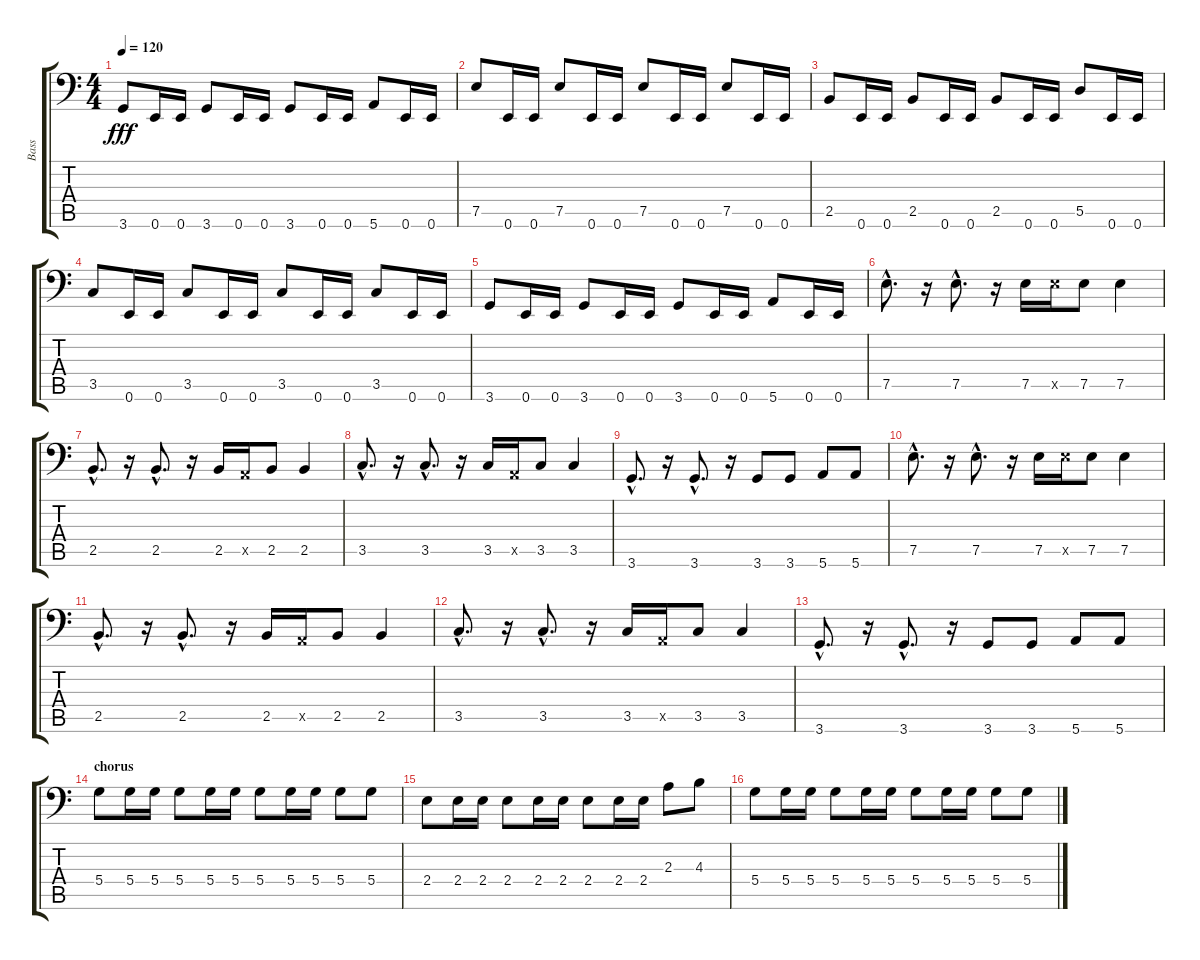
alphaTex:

\track ("Bass" "Bass") {instrument electricbassfinger}
\staff {score tabs}
\tuning (E3 B2 G2 D2 A1 E1) {hide}
\ts (4 4)
\tempo 120
\clef f4
\ks c
3.6.8{dy fff} 0.6.16 0.6.16 3.6.8 0.6.16 0.6.16 3.6.8 0.6.16 0.6.16 5.6.8 0.6.16 0.6.16 |
7.5.8 0.6.16 0.6.16 7.5.8 0.6.16 0.6.16 7.5.8 0.6.16 0.6.16 7.5.8 0.6.16 0.6.16 |
2.5.8 0.6.16 0.6.16 2.5.8 0.6.16 0.6.16 2.5.8 0.6.16 0.6.16 5.5.8 0.6.16 0.6.16 |
3.5.8 0.6.16 0.6.16 3.5.8 0.6.16 0.6.16 3.5.8 0.6.16 0.6.16 3.5.8 0.6.16 0.6.16 |
3.6.8 0.6.16 0.6.16 3.6.8 0.6.16 0.6.16 3.6.8 0.6.16 0.6.16 5.6.8 0.6.16 0.6.16 |
7.5{hac}.8{d} r.16 7.5{hac}.8{d} r.16 7.5.16 7.5{x}.16 7.5.8 7.5.4 |
2.5{hac}.8{d} r.16 2.5{hac}.8{d} r.16 2.5.16 0.5{x}.16 2.5.8 2.5.4 |
3.5{hac}.8{d} r.16 3.5{hac}.8{d} r.16 3.5.16 0.5{x}.16 3.5.8 3.5.4 |
3.6{hac}.8{d} r.16 3.6{hac}.8{d} r.16 3.6.8 3.6.8 5.6.8 5.6.8 |
7.5{hac}.8{d} r.16 7.5{hac}.8{d} r.16 7.5.16 7.5{x}.16 7.5.8 7.5.4 |
2.5{hac}.8{d} r.16 2.5{hac}.8{d} r.16 2.5.16 0.5{x}.16 2.5.8 2.5.4 |
3.5{hac}.8{d} r.16 3.5{hac}.8{d} r.16 3.5.16 0.5{x}.16 3.5.8 3.5.4 |
3.6{hac}.8{d} r.16 3.6{hac}.8{d} r.16 3.6.8 3.6.8 5.6.8 5.6.8 |
\section ("" "chorus")
5.4.8 5.4.16 5.4.16 5.4.8 5.4.16 5.4.16 5.4.8 5.4.16 5.4.16 5.4.8 5.4.8 |
2.4.8 2.4.16 2.4.16 2.4.8 2.4.16 2.4.16 2.4.8 2.4.16 2.4.16 2.3.8 4.3.8 |
5.4.8 5.4.16 5.4.16 5.4.8 5.4.16 5.4.16 5.4.8 5.4.16 5.4.16 5.4.8 5.4.8
